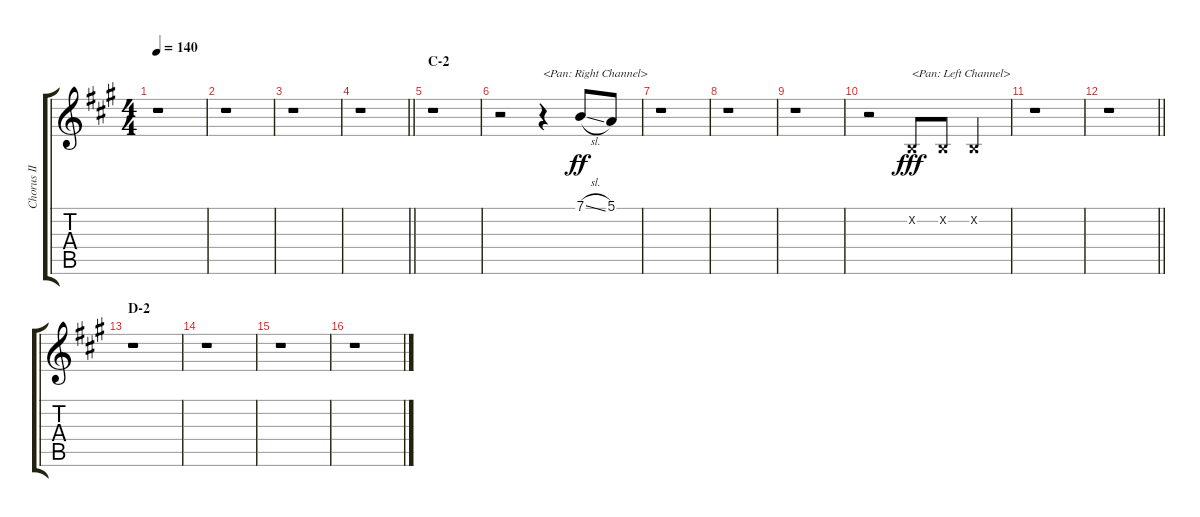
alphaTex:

\track ("Chorus II" "Chorus II") {instrument voiceoohs}
\staff {score tabs}
\tuning (E4 B3 G3 D3 A2 E2) {hide}
\ts (4 4)
\tempo 140
\clef g2
\ks a
r.1{dy fff} |
r.1 |
r.1 |
\barLineRight lightlight
r.1 |
\section ("" "C-2")
r.1 |
r.2 r.4{txt "<Pan: Right Channel>" balance 16} 7.1{sl}.8{dy ff} 5.1.8 |
r.1 |
r.1 |
r.1 |
r.2 0.2{x}.8{txt "<Pan: Left Channel>" dy fff balance 0} 0.2{x}.8 0.2{x}.4 |
r.1 |
\barLineRight lightlight
r.1 |
\section ("" "D-2")
r.1 |
r.1 |
r.1 |
r.1
